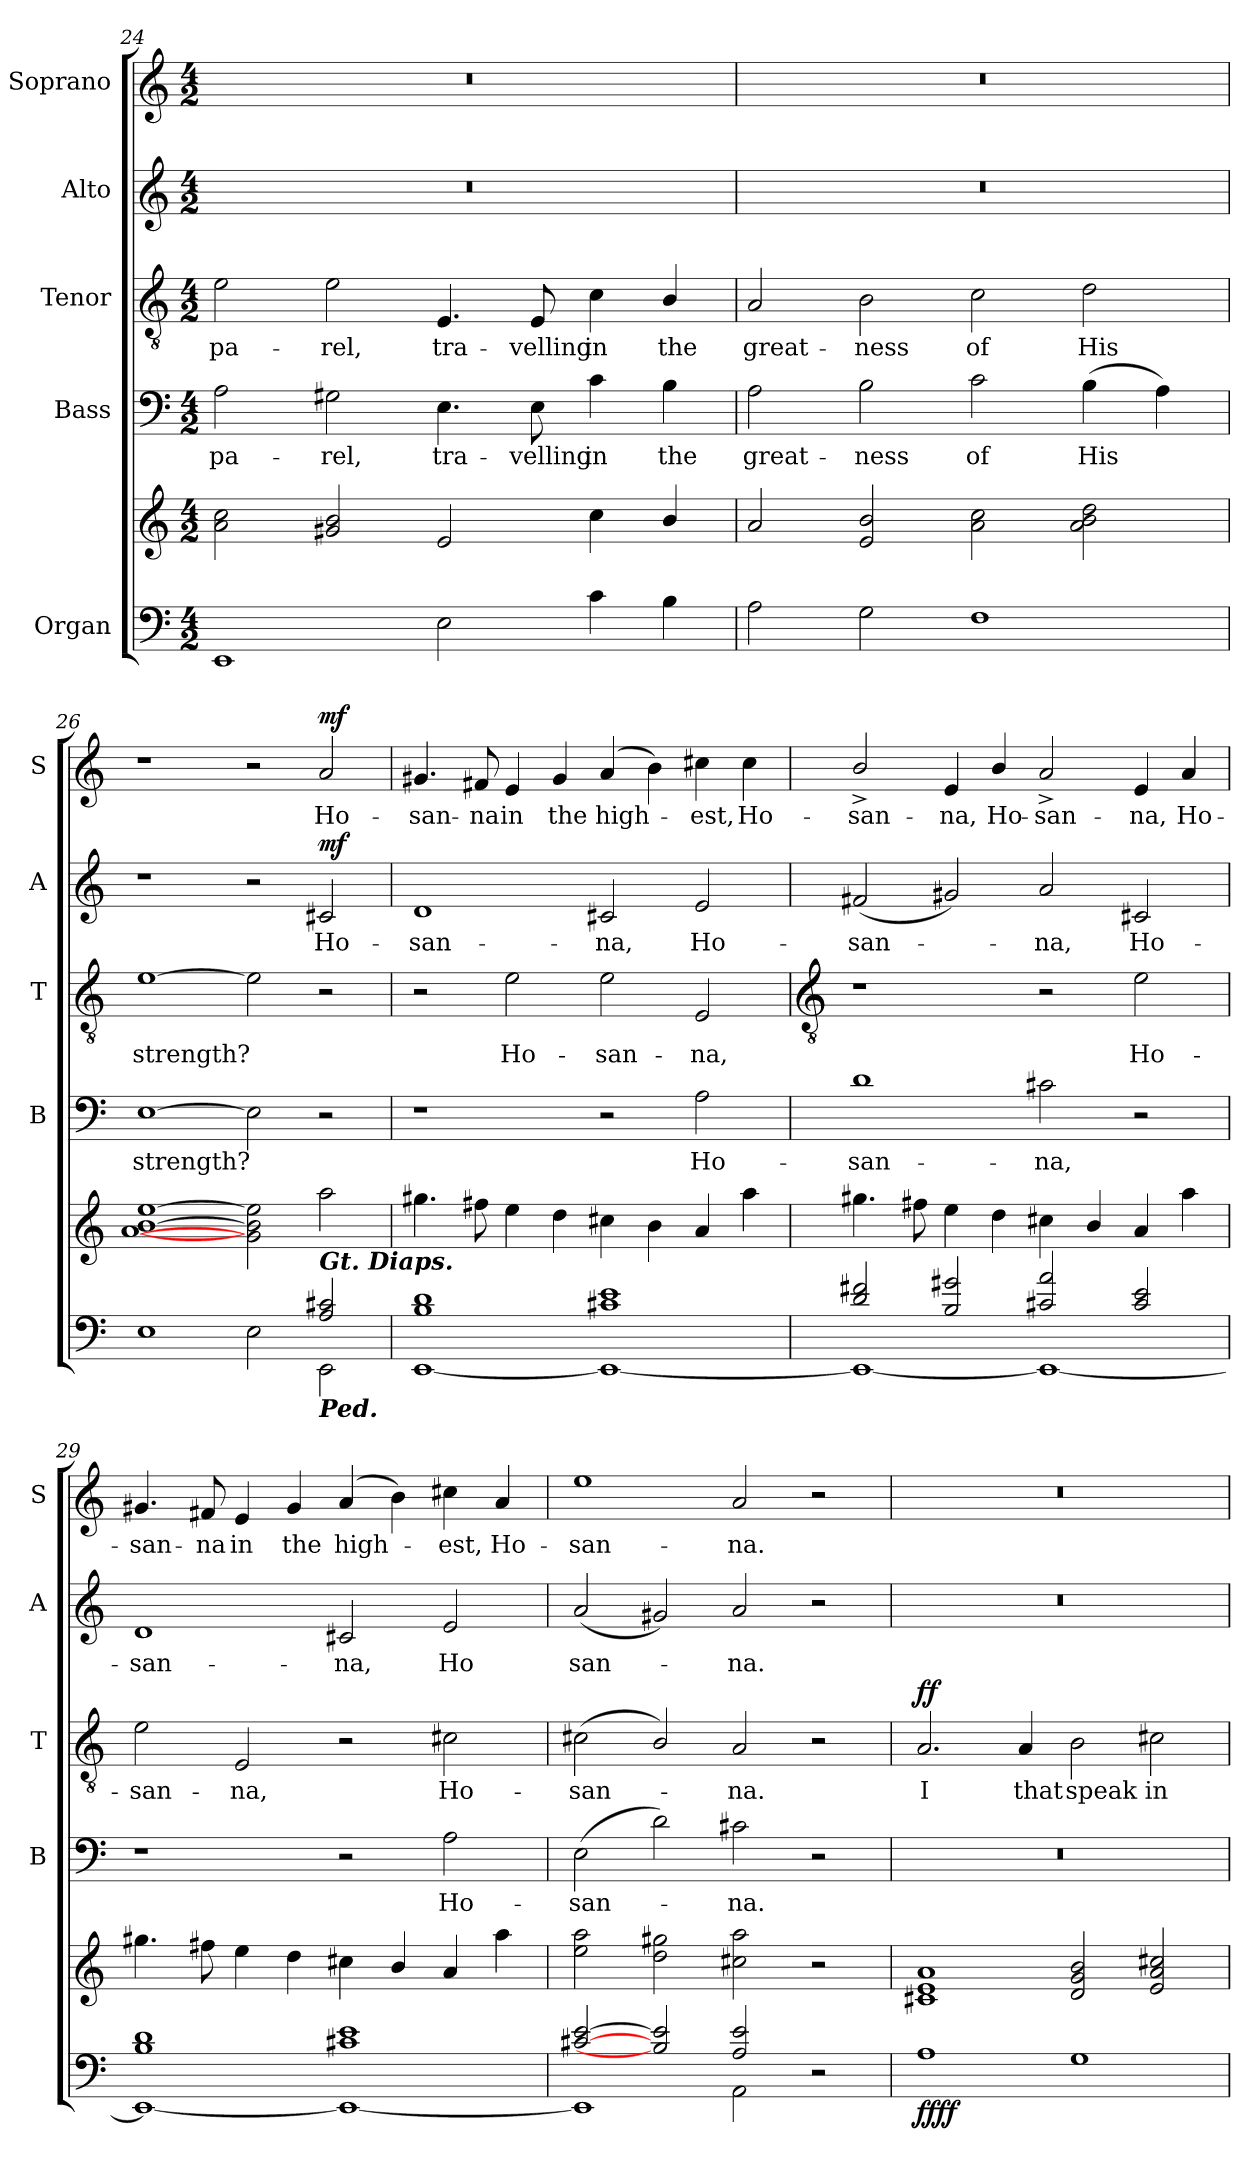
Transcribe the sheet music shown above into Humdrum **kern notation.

**kern	**kern	**dynam	**kern	**text	**kern	**text	**dynam	**kern	**text	**dynam	**kern	**text	**dynam
*part5	*part5	*part5	*part4	*part4	*part3	*part3	*part3	*part2	*part2	*part2	*part1	*part1	*part1
*staff6	*staff5	*staff5/6	*staff4	*staff4	*staff3	*staff3	*staff3	*staff2	*staff2	*staff2	*staff1	*staff1	*staff1
*I"Organ	*	*	*I"Bass	*	*I"Tenor	*	*	*I"Alto	*	*	*I"Soprano	*	*
*	*	*	*I'B	*	*I'T	*	*	*I'A	*	*	*I'S	*	*
!!LO:LB:g=z
*clefF4	*clefG2	*	*clefF4	*	*clefGv2	*	*	*clefG2	*	*	*clefG2	*	*
*k[]	*k[]	*	*k[]	*	*k[]	*	*	*k[]	*	*	*k[]	*	*
*C:	*C:	*	*C:	*	*C:	*	*	*C:	*	*	*C:	*	*
*M4/2	*M4/2	*	*M4/2	*	*M4/2	*	*	*M4/2	*	*	*M4/2	*	*
=24	=24	=24	=24	=24	=24	=24	=24	=24	=24	=24	=24	=24	=24
*^	*	*	*	*	*	*	*	*	*	*	*	*	*
!	!	!	!	!	!LO:LY:b	!	!LO:LY:b	!	!	!	!	!	!	!
0ryy	1EE\	2a 2cc	.	2A	-pa-	2e	-pa-	.	0r	.	.	0r	.	.
!	!	!	!	!	!LO:LY:b	!	!LO:LY:b	!	!	!	!	!	!	!
.	.	2g#X 2b	.	2G#X	-rel,	2e	-rel,	.	.	.	.	.	.	.
!	!	!	!	!	!LO:LY:b	!	!LO:LY:b	!	!	!	!	!	!	!
.	2E\	2e	.	4.E	tra-	4.E	tra-	.	.	.	.	.	.	.
!	!	!	!	!	!LO:LY:b	!	!LO:LY:b	!	!	!	!	!	!	!
.	.	.	.	8E	-velling	8E	-velling	.	.	.	.	.	.	.
!	!	!	!	!	!LO:LY:b	!	!LO:LY:b	!	!	!	!	!	!	!
.	4c\	4cc\	.	4c	in	4c	in	.	.	.	.	.	.	.
!	!	!	!	!	!LO:LY:b	!	!LO:LY:b	!	!	!	!	!	!	!
.	4B\	4b/	.	4B\	the	4B/	the	.	.	.	.	.	.	.
=25	=25	=25	=25	=25	=25	=25	=25	=25	=25	=25	=25	=25	=25	=25
!	!	!	!	!	!LO:LY:b	!	!LO:LY:b	!	!	!	!	!	!	!
0ryy	2A\	2a	.	2A	great-	2A	great-	.	0r	.	.	0r	.	.
!	!	!	!	!	!LO:LY:b	!	!LO:LY:b	!	!	!	!	!	!	!
.	2G\	2e 2b	.	2B	-ness	2B	-ness	.	.	.	.	.	.	.
!	!	!	!	!	!LO:LY:b	!	!LO:LY:b	!	!	!	!	!	!	!
.	1F\	2a 2cc	.	2c	of	2c	of	.	.	.	.	.	.	.
!	!	!	!	!	!LO:LY:b	!	!LO:LY:b	!	!	!	!	!	!	!
.	.	2a 2b 2dd	.	(>4B	His	2d	His	.	.	.	.	.	.	.
.	.	.	.	4A)	.	.	.	.	.	.	.	.	.	.
=26	=26	=26	=26	=26	=26	=26	=26	=26	=26	=26	=26	=26	=26	=26
!	!	!	!	!	!LO:LY:b	!	!LO:LY:b	!	!	!	!	!	!	!
1.ryy	1E\	[1a [1b [1ee	.	[1E	strength?	[1e	strength?	.	1r	.	.	1r	.	.
.	2E\	2g#] 2b] 2ee]	.	2E]	.	2e]	.	.	2r	.	.	2r	.	.
!LO:TX:a:Bi:t=Gt. Diaps.	!	!	!	!	!	!	!	!	!	!	!	!	!	!
!LO:TX:b:Bi:t=Ped.	!	!	!	!	!	!	!	!	!	!	!	!	!	!
!	!	!	!	!	!	!	!	!	!	!LO:LY:b	!LO:DY:b	!	!LO:LY:b	!LO:DY:b
2A/ 2c#X/	2EE\	2aa	.	2r	.	2r	.	.	2c#X	Ho-	mf	2a	Ho-	mf
=27	=27	=27	=27	=27	=27	=27	=27	=27	=27	=27	=27	=27	=27	=27
!	!	!	!	!	!	!	!	!	!	!LO:LY:b	!	!	!LO:LY:b	!
1B 1d	[1EE\	4.gg#X	.	1r	.	2r	.	.	1d	-san-	.	4.g#X	-san-	.
!	!	!	!	!	!	!	!	!	!	!	!	!	!LO:LY:b	!
.	.	8ff#X	.	.	.	.	.	.	.	.	.	8f#X	-na	.
!	!	!	!	!	!	!	!LO:LY:b	!	!	!	!	!	!LO:LY:b	!
.	.	4ee	.	.	.	2e	Ho-	.	.	.	.	4e	in	.
!	!	!	!	!	!	!	!	!	!	!	!	!	!LO:LY:b	!
.	.	4dd	.	.	.	.	.	.	.	.	.	4g#	the	.
!	!	!	!	!	!	!	!LO:LY:b	!	!	!LO:LY:b	!	!	!LO:LY:b	!
1c#X 1e	1EE\_	4cc#X	.	2r	.	2e	-san-	.	2c#X	-na,	.	(<4a	high-	.
.	.	4b	.	.	.	.	.	.	.	.	.	4b)	.	.
!	!	!	!	!	!LO:LY:b	!	!LO:LY:b	!	!	!LO:LY:b	!	!	!LO:LY:b	!
.	.	4a	.	2A	Ho-	2E	-na,	.	2e	Ho-	.	4cc#X	est,	.
!	!	!	!	!	!	!	!	!	!	!	!	!	!LO:LY:b	!
.	.	4aa	.	.	.	.	.	.	.	.	.	4cc#	Ho-	.
!!LO:LB:g=z
=28	=28	=28	=28	=28	=28	=28	=28	=28	=28	=28	=28	=28	=28	=28
*	*	*	*	*	*	*clefGv2	*	*	*	*	*	*	*	*
!	!	!	!	!	!LO:LY:b	!	!	!	!	!LO:LY:b	!	!	!LO:LY:b	!
2d/ 2f#X/	1EE\_	4.gg#X	.	1d	-san-	1r	.	.	(<2f#X	-san-	.	2b^/	-san-	.
.	.	8ff#X	.	.	.	.	.	.	.	.	.	.	.	.
!	!	!	!	!	!	!	!	!	!	!	!	!	!LO:LY:b	!
2B/ 2g#X/	.	4ee	.	.	.	.	.	.	2g#X)	.	.	4e	-na,	.
!	!	!	!	!	!	!	!	!	!	!	!	!	!LO:LY:b	!
.	.	4dd	.	.	.	.	.	.	.	.	.	4b/	Ho-	.
!	!	!	!	!	!LO:LY:b	!	!	!	!	!LO:LY:b	!	!	!LO:LY:b	!
2c#X/ 2a/	1EE\_	4cc#X	.	2c#X	-na,	2r	.	.	2a	na,	.	2a^	-san-	.
.	.	4b/	.	.	.	.	.	.	.	.	.	.	.	.
!	!	!	!	!	!	!	!LO:LY:b	!	!	!LO:LY:b	!	!	!LO:LY:b	!
2c#/ 2e/	.	4a	.	2r	.	2e	Ho-	.	2c#X	Ho-	.	4e	-na,	.
!	!	!	!	!	!	!	!	!	!	!	!	!	!LO:LY:b	!
.	.	4aa	.	.	.	.	.	.	.	.	.	4a	Ho-	.
=29	=29	=29	=29	=29	=29	=29	=29	=29	=29	=29	=29	=29	=29	=29
!	!	!	!	!	!	!	!LO:LY:b	!	!	!LO:LY:b	!	!	!LO:LY:b	!
1B/ 1d/	1EE\_	4.gg#X	.	1r	.	2e	-san-	.	1d	-san-	.	4.g#X	-san-	.
!	!	!	!	!	!	!	!	!	!	!	!	!	!LO:LY:b	!
.	.	8ff#X	.	.	.	.	.	.	.	.	.	8f#X	-na	.
!	!	!	!	!	!	!	!LO:LY:b	!	!	!	!	!	!LO:LY:b	!
.	.	4ee	.	.	.	2E	-na,	.	.	.	.	4e	in	.
!	!	!	!	!	!	!	!	!	!	!	!	!	!LO:LY:b	!
.	.	4dd	.	.	.	.	.	.	.	.	.	4g#	the	.
!	!	!	!	!	!	!	!	!	!	!LO:LY:b	!	!	!LO:LY:b	!
1c#X/ 1e/	1EE\_	4cc#X	.	2r	.	2r	.	.	2c#X	-na,	.	(<4a	high-	.
.	.	4b/	.	.	.	.	.	.	.	.	.	4b)	.	.
!	!	!	!	!	!LO:LY:b	!	!LO:LY:b	!	!	!LO:LY:b	!	!	!LO:LY:b	!
.	.	4a	.	2A	Ho-	2c#X	Ho-	.	2e	Ho	.	4cc#X	est,	.
!	!	!	!	!	!	!	!	!	!	!	!	!	!LO:LY:b	!
.	.	4aa	.	.	.	.	.	.	.	.	.	4a	Ho-	.
=30	=30	=30	=30	=30	=30	=30	=30	=30	=30	=30	=30	=30	=30	=30
!	!	!	!	!	!LO:LY:b	!	!LO:LY:b	!	!	!LO:LY:b	!	!	!LO:LY:b	!
[2c#X/ [2e/	1EE\]	2ee 2aa	.	(2E	-san-	(<2c#X	-san-	.	(<2a	san-	.	1ee	-san-	.
2B/] 2e/]	.	2dd 2gg#X	.	2d)	.	2B/)	.	.	2g#X)	.	.	.	.	.
!	!	!	!	!	!LO:LY:b	!	!LO:LY:b	!	!	!LO:LY:b	!	!	!LO:LY:b	!
2A/ 2e/	2AA\	2cc#X 2aa	.	2c#X	na.	2A	na.	.	2a	na.	.	2a	-na.	.
2r	2ryy	2r	.	2r	.	2r	.	.	2r	.	.	2r	.	.
=31	=31	=31	=31	=31	=31	=31	=31	=31	=31	=31	=31	=31	=31	=31
!	!	!	!LO:DY:b=2	!	!	!	!LO:LY:b	!	!	!	!	!	!	!
!	!	!	!LO:DY:n=1:b	!	!	!	!	!LO:DY:b	!	!	!	!	!	!
0ryy	1A\	1c#X 1e 1a	ff ff	0r	.	2.A	I	ff	0r	.	.	0r	.	.
!	!	!	!	!	!	!	!LO:LY:b	!	!	!	!	!	!	!
.	.	.	.	.	.	4A	that	.	.	.	.	.	.	.
!	!	!	!	!	!	!	!LO:LY:b	!	!	!	!	!	!	!
.	1G\	2d/ 2g/ 2b/	.	.	.	2B	speak	.	.	.	.	.	.	.
!	!	!	!	!	!	!	!LO:LY:b	!	!	!	!	!	!	!
.	.	2e/ 2a/ 2cc#X/	.	.	.	2c#X	in	.	.	.	.	.	.	.
*v	*v	*	*	*	*	*	*	*	*	*	*	*	*	*
=	=	=	=	=	=	=	=	=	=	=	=	=	=
*-	*-	*-	*-	*-	*-	*-	*-	*-	*-	*-	*-	*-	*-
